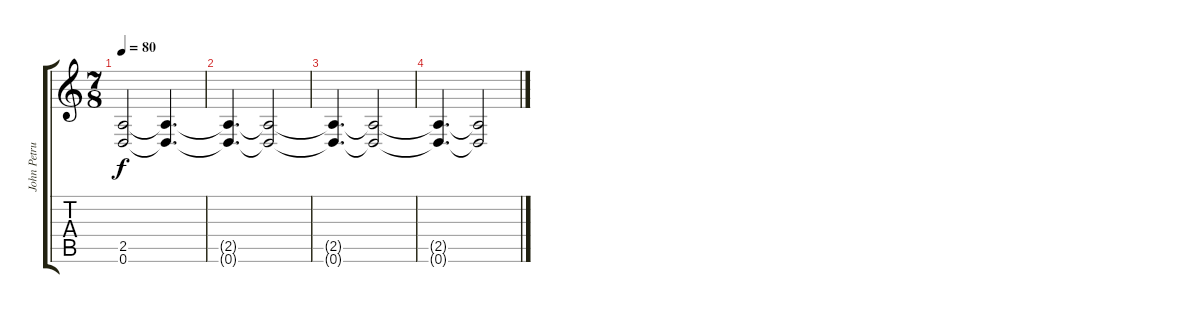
\track ("John Petrucci 1" "John Petru") {instrument distortionguitar}
\staff {score tabs}
\tuning (D4 A3 F3 C3 G2 D2) {hide}
\ts (7 8)
\tempo 80
\clef g2
\ks c
(2.5 0.6).2{dy f} (2.5{t} 0.6{t}).4{d} |
(2.5{t} 0.6{t}).4{d} (2.5{t} 0.6{t}).2 |
(2.5{t} 0.6{t}).4{d} (2.5{t} 0.6{t}).2 |
(2.5{t} 0.6{t}).4{d} (2.5{t} 0.6{t}).2
